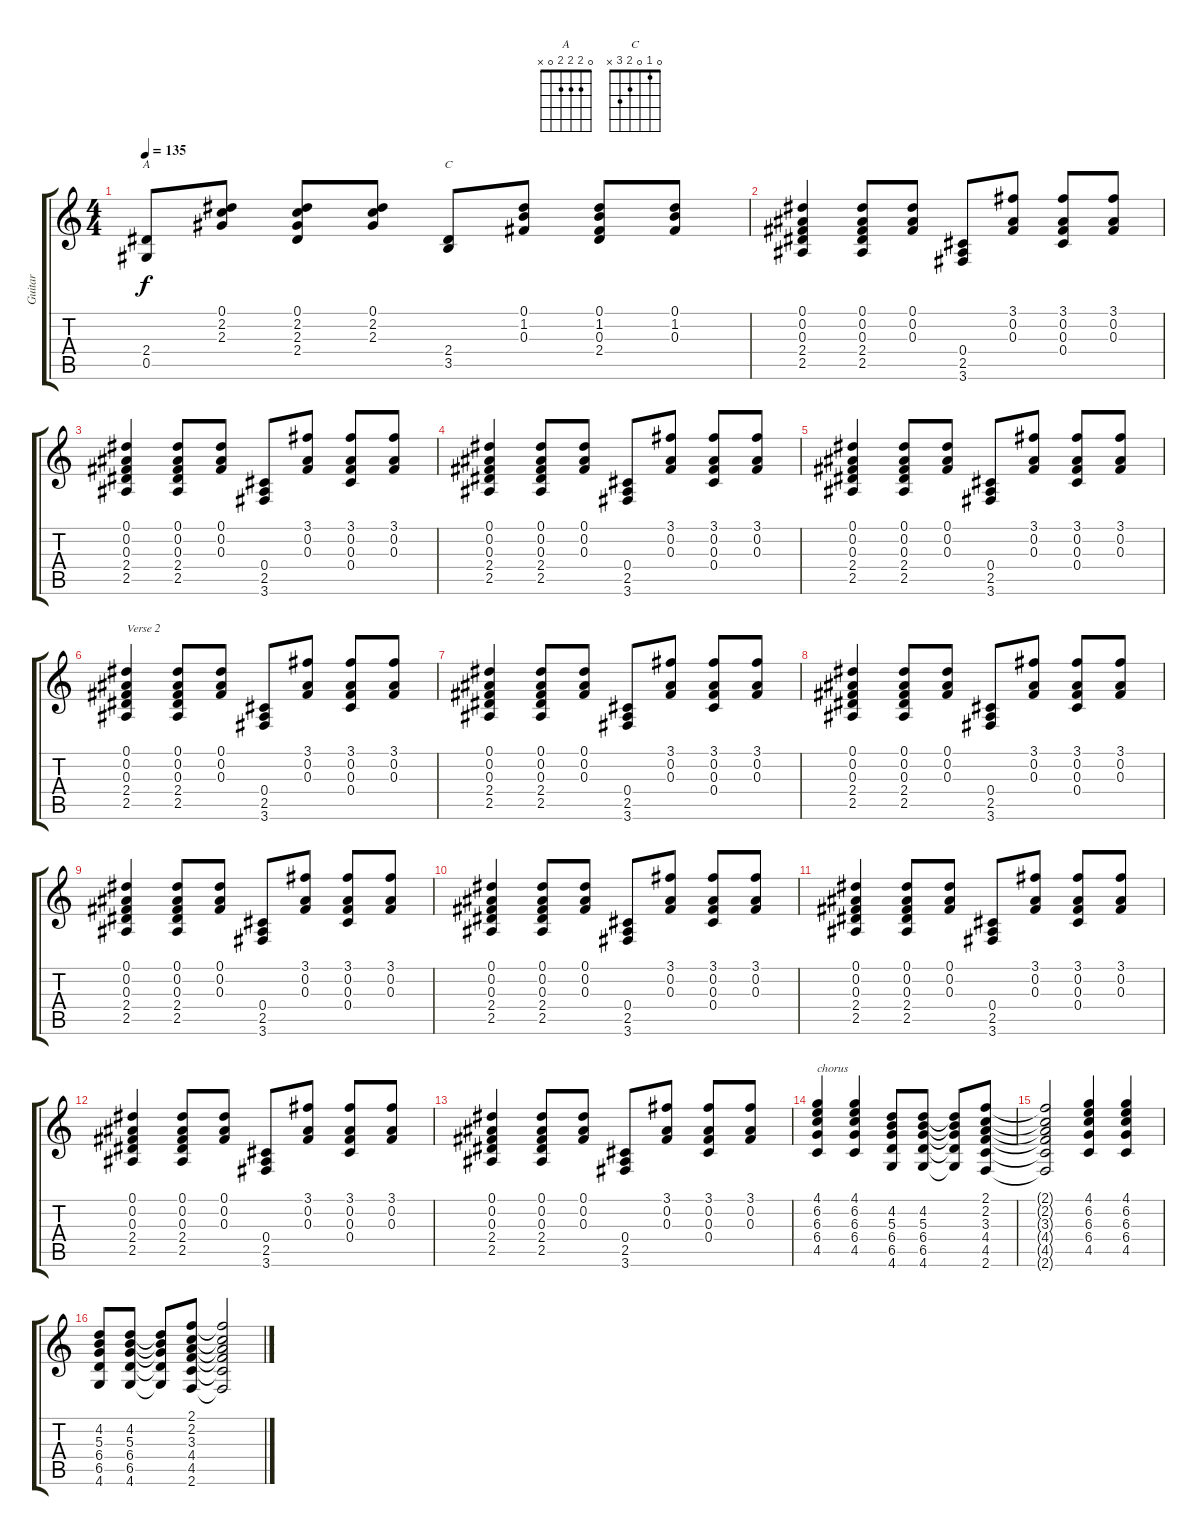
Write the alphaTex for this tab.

\track ("Guitar" "Guitar") {instrument acousticguitarsteel}
\staff {score tabs}
\tuning (Eb4 Bb3 Gb3 Db3 Ab2 Eb2) {hide}
\chord ("A" 0 2 2 2 0 x)
\chord ("C" 0 1 0 2 3 x)
\ts (4 4)
\tempo 135
\clef g2
\ks c
(2.4 0.5).8{ch "A" dy f} (0.1 2.2 2.3).8 (0.1 2.2 2.3 2.4).8 (0.1 2.2 2.3).8 (2.4 3.5).8{ch "C"} (0.1 1.2 0.3).8 (0.1 1.2 0.3 2.4).8 (0.1 1.2 0.3).8 |
(0.1 0.2 0.3 2.4 2.5).4 (0.1 0.2 0.3 2.4 2.5).8 (0.1 0.2 0.3).8 (0.4 2.5 3.6).8 (3.1 0.2 0.3).8 (3.1 0.2 0.3 0.4).8 (3.1 0.2 0.3).8 |
(0.1 0.2 0.3 2.4 2.5).4 (0.1 0.2 0.3 2.4 2.5).8 (0.1 0.2 0.3).8 (0.4 2.5 3.6).8 (3.1 0.2 0.3).8 (3.1 0.2 0.3 0.4).8 (3.1 0.2 0.3).8 |
(0.1 0.2 0.3 2.4 2.5).4 (0.1 0.2 0.3 2.4 2.5).8 (0.1 0.2 0.3).8 (0.4 2.5 3.6).8 (3.1 0.2 0.3).8 (3.1 0.2 0.3 0.4).8 (3.1 0.2 0.3).8 |
(0.1 0.2 0.3 2.4 2.5).4 (0.1 0.2 0.3 2.4 2.5).8 (0.1 0.2 0.3).8 (0.4 2.5 3.6).8 (3.1 0.2 0.3).8 (3.1 0.2 0.3 0.4).8 (3.1 0.2 0.3).8 |
(0.1 0.2 0.3 2.4 2.5).4{txt "Verse 2"} (0.1 0.2 0.3 2.4 2.5).8 (0.1 0.2 0.3).8 (0.4 2.5 3.6).8 (3.1 0.2 0.3).8 (3.1 0.2 0.3 0.4).8 (3.1 0.2 0.3).8 |
(0.1 0.2 0.3 2.4 2.5).4 (0.1 0.2 0.3 2.4 2.5).8 (0.1 0.2 0.3).8 (0.4 2.5 3.6).8 (3.1 0.2 0.3).8 (3.1 0.2 0.3 0.4).8 (3.1 0.2 0.3).8 |
(0.1 0.2 0.3 2.4 2.5).4 (0.1 0.2 0.3 2.4 2.5).8 (0.1 0.2 0.3).8 (0.4 2.5 3.6).8 (3.1 0.2 0.3).8 (3.1 0.2 0.3 0.4).8 (3.1 0.2 0.3).8 |
(0.1 0.2 0.3 2.4 2.5).4 (0.1 0.2 0.3 2.4 2.5).8 (0.1 0.2 0.3).8 (0.4 2.5 3.6).8 (3.1 0.2 0.3).8 (3.1 0.2 0.3 0.4).8 (3.1 0.2 0.3).8 |
(0.1 0.2 0.3 2.4 2.5).4 (0.1 0.2 0.3 2.4 2.5).8 (0.1 0.2 0.3).8 (0.4 2.5 3.6).8 (3.1 0.2 0.3).8 (3.1 0.2 0.3 0.4).8 (3.1 0.2 0.3).8 |
(0.1 0.2 0.3 2.4 2.5).4 (0.1 0.2 0.3 2.4 2.5).8 (0.1 0.2 0.3).8 (0.4 2.5 3.6).8 (3.1 0.2 0.3).8 (3.1 0.2 0.3 0.4).8 (3.1 0.2 0.3).8 |
(0.1 0.2 0.3 2.4 2.5).4 (0.1 0.2 0.3 2.4 2.5).8 (0.1 0.2 0.3).8 (0.4 2.5 3.6).8 (3.1 0.2 0.3).8 (3.1 0.2 0.3 0.4).8 (3.1 0.2 0.3).8 |
(0.1 0.2 0.3 2.4 2.5).4 (0.1 0.2 0.3 2.4 2.5).8 (0.1 0.2 0.3).8 (0.4 2.5 3.6).8 (3.1 0.2 0.3).8 (3.1 0.2 0.3 0.4).8 (3.1 0.2 0.3).8 |
(4.1 6.2 6.3 6.4 4.5).4{txt "chorus"} (4.1 6.2 6.3 6.4 4.5).4 (4.2 5.3 6.4 6.5 4.6).8 (4.2 5.3 6.4 6.5 4.6).8 (4.2{t} 5.3{t} 6.4{t} 6.5{t} 4.6{t}).8 (2.1 2.2 3.3 4.4 4.5 2.6).8 |
(2.1{t} 2.2{t} 3.3{t} 4.4{t} 4.5{t} 2.6{t}).2 (4.1 6.2 6.3 6.4 4.5).4 (4.1 6.2 6.3 6.4 4.5).4 |
(4.2 5.3 6.4 6.5 4.6).8 (4.2 5.3 6.4 6.5 4.6).8 (4.2{t} 5.3{t} 6.4{t} 6.5{t} 4.6{t}).8 (2.1 2.2 3.3 4.4 4.5 2.6).8 (2.1{t} 2.2{t} 3.3{t} 4.4{t} 4.5{t} 2.6{t}).2
